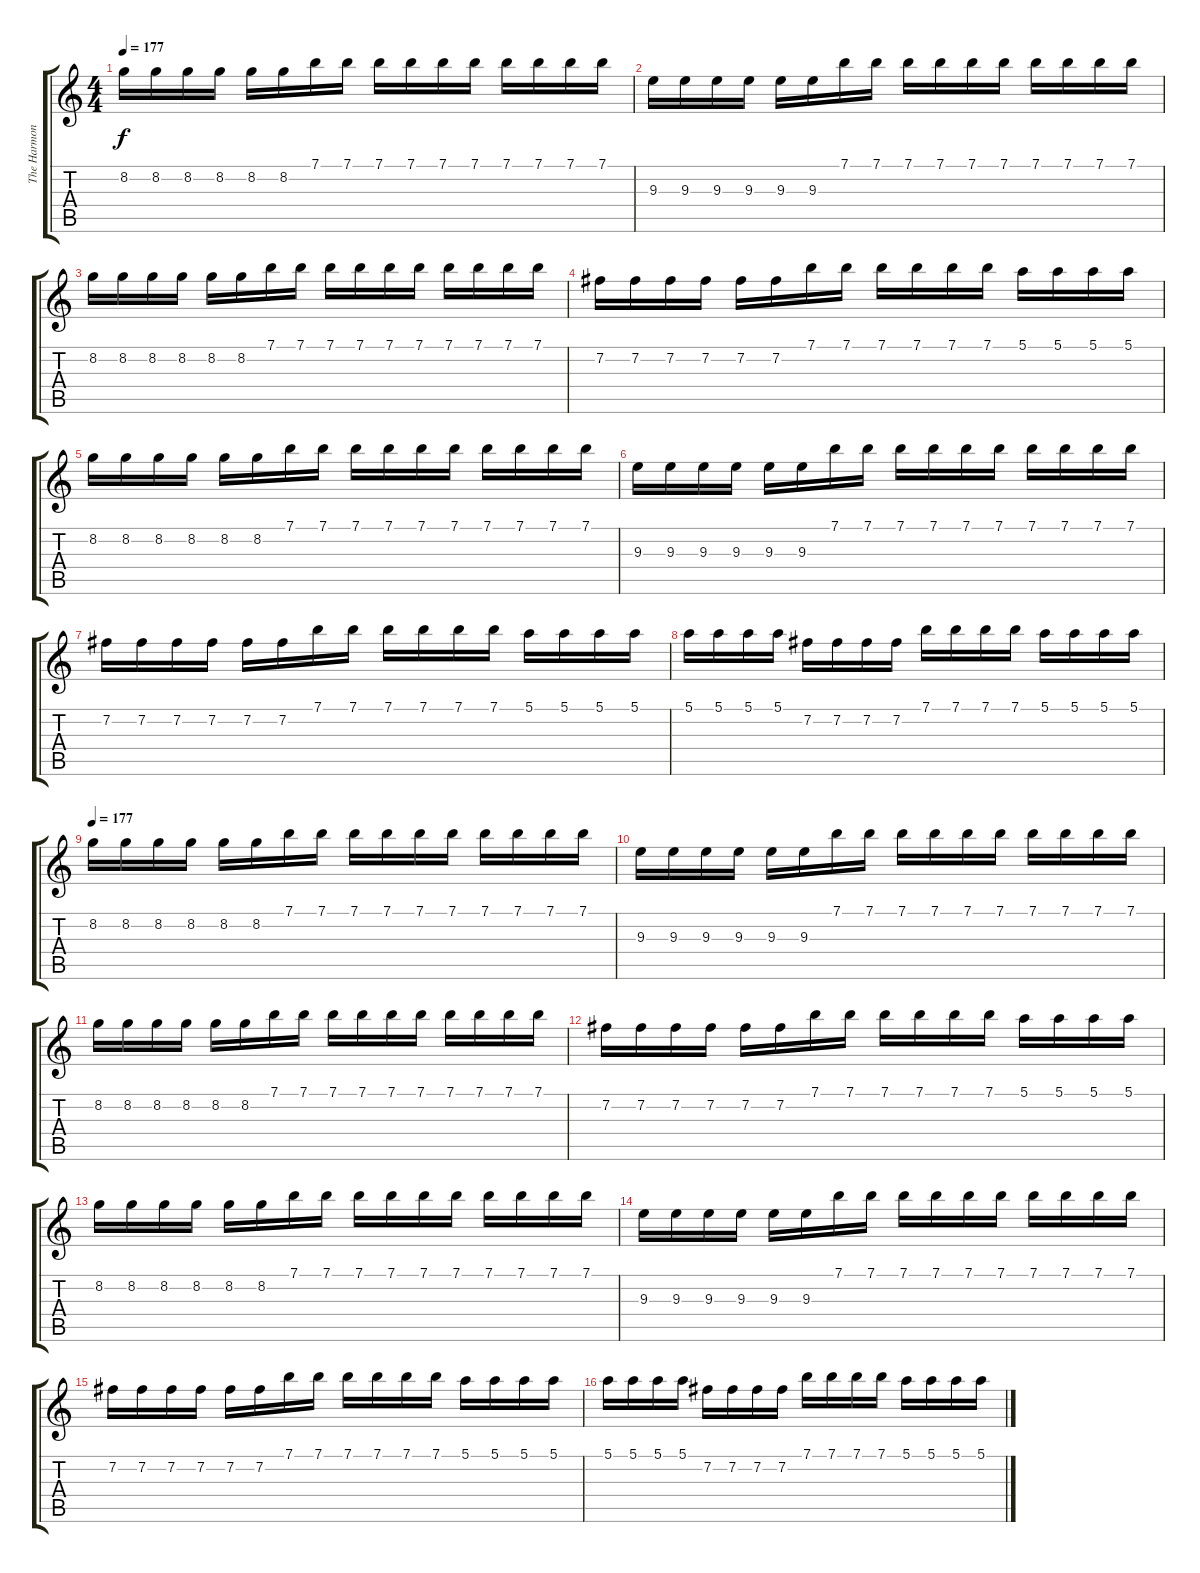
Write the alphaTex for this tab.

\track ("The Harmony Guy" "The Harmon") {instrument distortionguitar}
\staff {score tabs}
\tuning (E4 B3 G3 D3 A2 E2) {hide}
\ts (4 4)
\tempo 177
\clef g2
\ks c
8.2.16{dy f} 8.2.16 8.2.16 8.2.16 8.2.16 8.2.16 7.1.16 7.1.16 7.1.16 7.1.16 7.1.16 7.1.16 7.1.16 7.1.16 7.1.16 7.1.16 |
9.3.16 9.3.16 9.3.16 9.3.16 9.3.16 9.3.16 7.1.16 7.1.16 7.1.16 7.1.16 7.1.16 7.1.16 7.1.16 7.1.16 7.1.16 7.1.16 |
8.2.16 8.2.16 8.2.16 8.2.16 8.2.16 8.2.16 7.1.16 7.1.16 7.1.16 7.1.16 7.1.16 7.1.16 7.1.16 7.1.16 7.1.16 7.1.16 |
7.2.16 7.2.16 7.2.16 7.2.16 7.2.16 7.2.16 7.1.16 7.1.16 7.1.16 7.1.16 7.1.16 7.1.16 5.1.16 5.1.16 5.1.16 5.1.16 |
8.2.16 8.2.16 8.2.16 8.2.16 8.2.16 8.2.16 7.1.16 7.1.16 7.1.16 7.1.16 7.1.16 7.1.16 7.1.16 7.1.16 7.1.16 7.1.16 |
9.3.16 9.3.16 9.3.16 9.3.16 9.3.16 9.3.16 7.1.16 7.1.16 7.1.16 7.1.16 7.1.16 7.1.16 7.1.16 7.1.16 7.1.16 7.1.16 |
7.2.16 7.2.16 7.2.16 7.2.16 7.2.16 7.2.16 7.1.16 7.1.16 7.1.16 7.1.16 7.1.16 7.1.16 5.1.16 5.1.16 5.1.16 5.1.16 |
5.1.16 5.1.16 5.1.16 5.1.16 7.2.16 7.2.16 7.2.16 7.2.16 7.1.16 7.1.16 7.1.16 7.1.16 5.1.16 5.1.16 5.1.16 5.1.16 |
\tempo 177
8.2.16 8.2.16 8.2.16 8.2.16 8.2.16 8.2.16 7.1.16 7.1.16 7.1.16 7.1.16 7.1.16 7.1.16 7.1.16 7.1.16 7.1.16 7.1.16 |
9.3.16 9.3.16 9.3.16 9.3.16 9.3.16 9.3.16 7.1.16 7.1.16 7.1.16 7.1.16 7.1.16 7.1.16 7.1.16 7.1.16 7.1.16 7.1.16 |
8.2.16 8.2.16 8.2.16 8.2.16 8.2.16 8.2.16 7.1.16 7.1.16 7.1.16 7.1.16 7.1.16 7.1.16 7.1.16 7.1.16 7.1.16 7.1.16 |
7.2.16 7.2.16 7.2.16 7.2.16 7.2.16 7.2.16 7.1.16 7.1.16 7.1.16 7.1.16 7.1.16 7.1.16 5.1.16 5.1.16 5.1.16 5.1.16 |
8.2.16 8.2.16 8.2.16 8.2.16 8.2.16 8.2.16 7.1.16 7.1.16 7.1.16 7.1.16 7.1.16 7.1.16 7.1.16 7.1.16 7.1.16 7.1.16 |
9.3.16 9.3.16 9.3.16 9.3.16 9.3.16 9.3.16 7.1.16 7.1.16 7.1.16 7.1.16 7.1.16 7.1.16 7.1.16 7.1.16 7.1.16 7.1.16 |
7.2.16 7.2.16 7.2.16 7.2.16 7.2.16 7.2.16 7.1.16 7.1.16 7.1.16 7.1.16 7.1.16 7.1.16 5.1.16 5.1.16 5.1.16 5.1.16 |
5.1.16 5.1.16 5.1.16 5.1.16 7.2.16 7.2.16 7.2.16 7.2.16 7.1.16 7.1.16 7.1.16 7.1.16 5.1.16 5.1.16 5.1.16 5.1.16
